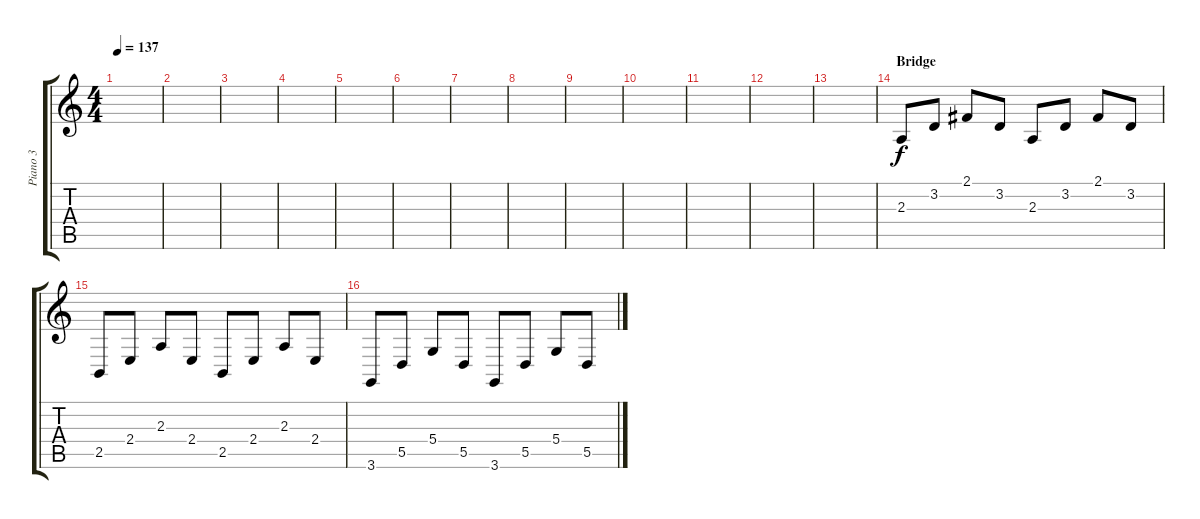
\track ("Piano 3" "Piano 3") {instrument acousticgrandpiano}
\staff {score tabs}
\tuning (E4 B3 G3 D3 A2 E2) {hide}
\ts (4 4)
\tempo 137
\clef g2
\ks c
|
|
|
|
|
|
|
|
|
|
|
|
|
\section ("" "Bridge")
2.3.8 3.2.8 2.1.8 3.2.8 2.3.8 3.2.8 2.1.8 3.2.8 |
2.5.8 2.4.8 2.3.8 2.4.8 2.5.8 2.4.8 2.3.8 2.4.8 |
3.6.8 5.5.8 5.4.8 5.5.8 3.6.8 5.5.8 5.4.8 5.5.8
